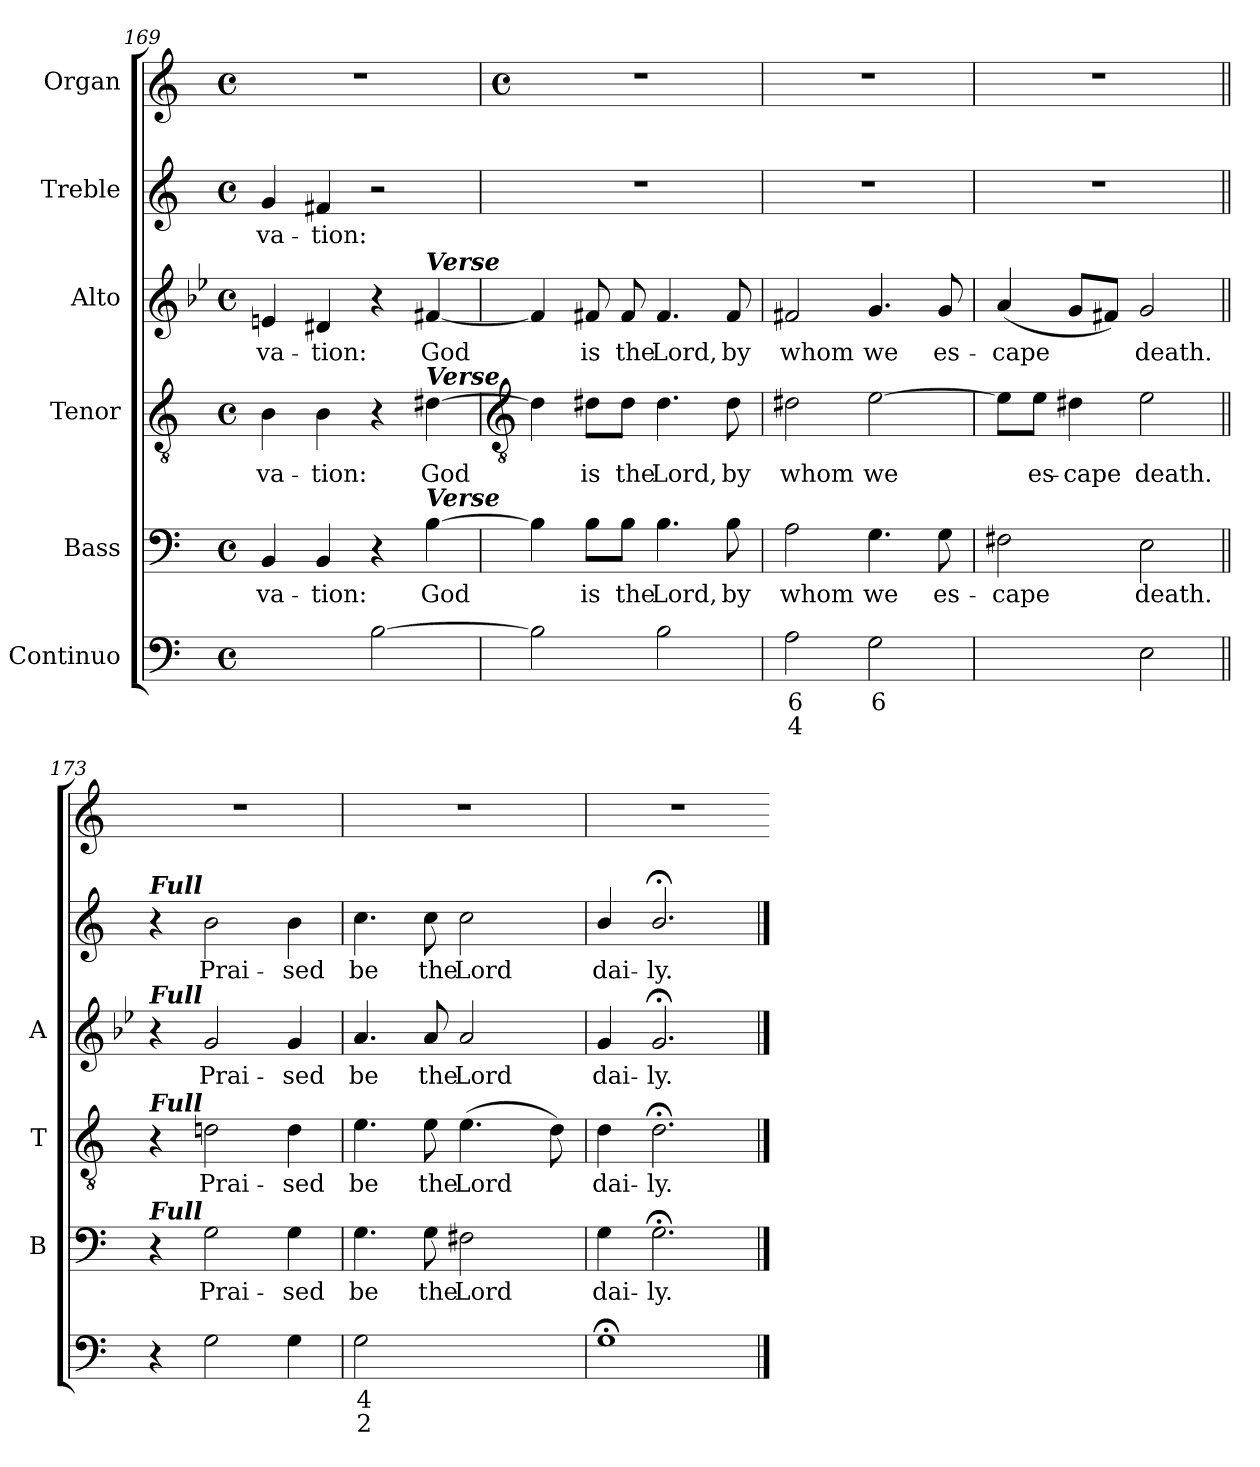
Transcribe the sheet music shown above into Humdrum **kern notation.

**kern	**text	**text	**kern	**text	**kern	**text	**kern	**text	**kern	**text	**kern
*part6	*part6	*part6	*part5	*part5	*part4	*part4	*part3	*part3	*part2	*part2	*part1
*staff6	*staff6	*staff6	*staff5	*staff5	*staff4	*staff4	*staff3	*staff3	*staff2	*staff2	*staff1
*I"Continuo	*	*	*I"Bass	*	*I"Tenor	*	*I"Alto	*	*I"Treble	*	*I"Organ
*	*	*	*I'B	*	*I'T	*	*I'A	*	*	*	*
*clefF4	*	*	*clefF4	*	*clefGv2	*	*clefG2	*	*clefG2	*	*clefG2
*k[]	*	*	*k[]	*	*k[]	*	*k[b-e-]	*	*k[]	*	*k[]
*C:	*	*	*C:	*	*C:	*	*B-:	*	*C:	*	*C:
*M4/4	*	*	*M4/4	*	*M4/4	*	*M4/4	*	*M4/4	*	*M4/4
*met(c)	*	*	*met(c)	*	*met(c)	*	*met(c)	*	*met(c)	*	*met(c)
=169	=169	=169	=169	=169	=169	=169	=169	=169	=169	=169	=169
!	!LO:LY:b	!LO:LY:b	!	!LO:LY:b	!	!LO:LY:b	!	!LO:LY:b	!	!LO:LY:b	!
[4BByy	6	4	4BB	-va-	4B	-va-	4en	-va-	4g	-va-	1r
!	!LO:LY:b	!LO:LY:b	!	!LO:LY:b	!	!LO:LY:b	!	!LO:LY:b	!	!LO:LY:b	!
4BByy]	5	3	4BB	-tion:	4B	-tion:	4d#X	-tion:	4f#X	-tion:	.
[2B	.	.	4r	.	4r	.	4r	.	2r	.	.
!	!	!	!	!	!	!	!LO:TX:a:Bi:t=Verse	!	!	!	!
!	!	!	!	!	!LO:TX:a:Bi:t=Verse	!	!	!	!	!	!
!	!	!	!LO:TX:a:Bi:t=Verse	!	!	!	!	!	!	!	!
!	!	!	!	!LO:LY:b	!	!LO:LY:b	!	!LO:LY:b	!	!	!
.	.	.	[4B	God	[4d#X	God	[4f#X	God	.	.	.
!!LO:LB:g=z
=170	=170	=170	=170	=170	=170	=170	=170	=170	=170	=170	=170
*	*	*	*	*	*clefGv2	*	*	*	*	*	*
*	*	*	*	*	*	*	*	*	*	*	*M4/4
*	*	*	*	*	*	*	*	*	*	*	*met(c)
2B]	.	.	4B]	.	4d#]	.	4f#]	.	1r	.	1r
!	!	!	!	!LO:LY:b	!	!LO:LY:b	!	!LO:LY:b	!	!	!
.	.	.	8B\L	is	8d#\L	is	8f#	is	.	.	.
!	!	!	!	!LO:LY:b	!	!LO:LY:b	!	!LO:LY:b	!	!	!
.	.	.	8B\J	the	8d#\J	the	8f#	the	.	.	.
!	!	!	!	!LO:LY:b	!	!LO:LY:b	!	!LO:LY:b	!	!	!
2B	.	.	4.B	Lord,	4.d#	Lord,	4.f#	Lord,	.	.	.
!	!	!	!	!LO:LY:b	!	!LO:LY:b	!	!LO:LY:b	!	!	!
.	.	.	8B	by	8d#	by	8f#	by	.	.	.
=171	=171	=171	=171	=171	=171	=171	=171	=171	=171	=171	=171
!	!LO:LY:b	!LO:LY:b	!	!LO:LY:b	!	!LO:LY:b	!	!LO:LY:b	!	!	!
2A	6	4	2A	whom	2d#X	whom	2f#X	whom	1r	.	1r
!	!LO:LY:b	!	!	!LO:LY:b	!	!LO:LY:b	!	!LO:LY:b	!	!	!
2G	6	.	4.G	we	[2e	we	4.g	we	.	.	.
!	!	!	!	!LO:LY:b	!	!	!	!LO:LY:b	!	!	!
.	.	.	8G	es-	.	.	8g	es-	.	.	.
=172	=172	=172	=172	=172	=172	=172	=172	=172	=172	=172	=172
!	!LO:LY:b	!	!	!LO:LY:b	!	!	!	!LO:LY:b	!	!	!
[4F#Xyy	7	.	2F#X	-cape	8e\L]	.	(<4a	-cape	1r	.	1r
!	!	!	!	!	!	!LO:LY:b	!	!	!	!	!
.	.	.	.	.	8e\J	es-	.	.	.	.	.
!	!LO:LY:b	!	!	!	!	!LO:LY:b	!	!	!	!	!
4F#yy]	6	.	.	.	4d#X	-cape	8gL	.	.	.	.
.	.	.	.	.	.	.	8f#XJ)	.	.	.	.
!	!	!	!	!LO:LY:b	!	!LO:LY:b	!	!LO:LY:b	!	!	!
2E	.	.	2E	death.	2e	death.	2g	death.	.	.	.
=173||	=173||	=173||	=173||	=173||	=173||	=173||	=173||	=173||	=173||	=173||	=173||
!	!	!	!	!	!	!	!	!	!LO:TX:a:Bi:t=Full	!	!
!	!	!	!	!	!	!	!LO:TX:a:Bi:t=Full	!	!	!	!
!	!	!	!	!	!LO:TX:a:Bi:t=Full	!	!	!	!	!	!
!	!	!	!LO:TX:a:Bi:t=Full	!	!	!	!	!	!	!	!
4r	.	.	4r	.	4r	.	4r	.	4r	.	1r
!	!	!	!	!LO:LY:b	!	!LO:LY:b	!	!LO:LY:b	!	!LO:LY:b	!
2G	.	.	2G	Prai-	2dn	Prai-	2g	Prai-	2b	Prai-	.
!	!	!	!	!LO:LY:b	!	!LO:LY:b	!	!LO:LY:b	!	!LO:LY:b	!
4G	.	.	4G	-sed	4d	-sed	4g	-sed	4b	-sed	.
=174	=174	=174	=174	=174	=174	=174	=174	=174	=174	=174	=174
!	!LO:LY:b	!LO:LY:b	!	!LO:LY:b	!	!LO:LY:b	!	!LO:LY:b	!	!LO:LY:b	!
2G	4	2	4.G	be	4.e	be	4.a	be	4.cc	be	1r
!	!	!	!	!LO:LY:b	!	!LO:LY:b	!	!LO:LY:b	!	!LO:LY:b	!
.	.	.	8G	the	8e	the	8a	the	8cc	the	.
!	!LO:LY:b	!LO:LY:b	!	!LO:LY:b	!	!LO:LY:b	!	!LO:LY:b	!	!LO:LY:b	!
[4F#Xyy	5	7	2F#X	Lord	(>4.e	Lord	2a	Lord	2cc	Lord	.
!	!	!LO:LY:b	!	!	!	!	!	!	!	!	!
4F#yy]	.	6	.	.	.	.	.	.	.	.	.
.	.	.	.	.	8d)	.	.	.	.	.	.
=175	=175	=175	=175	=175	=175	=175	=175	=175	=175	=175	=175
!	!	!	!	!LO:LY:b	!	!LO:LY:b	!	!LO:LY:b	!	!LO:LY:b	!
1G;	.	.	4G	dai-	4d	dai-	4g	dai-	4b/	dai-	1r
!	!	!	!	!LO:LY:b	!	!LO:LY:b	!	!LO:LY:b	!	!LO:LY:b	!
.	.	.	2.G;<	-ly.	2.d;<	-ly.	2.g;<	-ly.	2.b;</	-ly.	.
==	=	=	==	=	==	=	==	=	==	=	=
*-	*-	*-	*-	*-	*-	*-	*-	*-	*-	*-	*-
